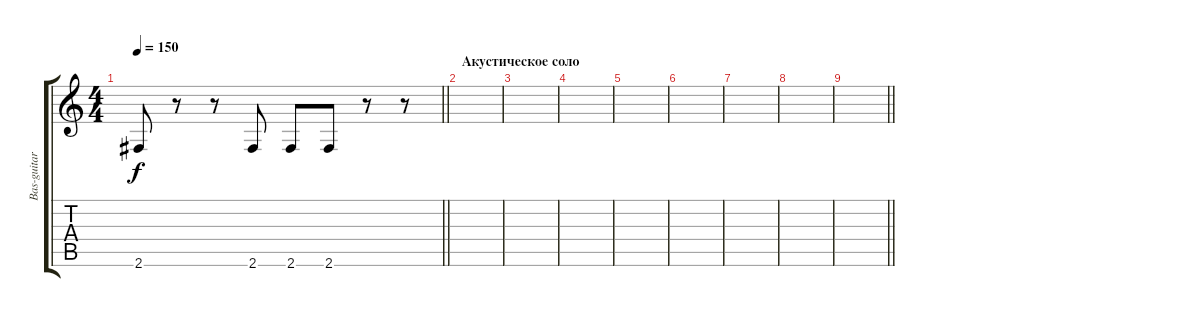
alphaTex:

\track ("Bas-guitar" "Bas-guitar") {instrument electricbasspick}
\staff {score tabs}
\tuning (E4 B3 G3 D3 A2 E2) {hide}
\ts (4 4)
\tempo 150
\clef g2
\barLineRight lightlight
\ks c
2.6.8{dy f} r.8 r.8 2.6.8 2.6.8 2.6.8 r.8 r.8 |
\section ("" "Акустическое соло")
|
|
|
|
|
|
|
\barLineRight lightlight
